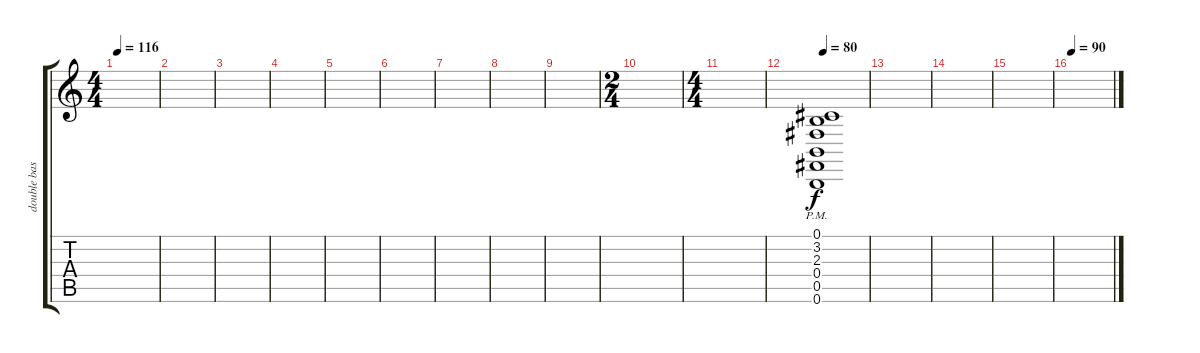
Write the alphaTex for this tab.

\track ("double bass" "double bas") {instrument taikodrum}
\staff {score tabs}
\tuning (Db4 Ab3 E3 B2 Gb2 B1) {hide}
\ts (4 4)
\tempo 116
\clef g2
\ks c
|
|
|
|
|
|
|
|
|
\ts (2 4)
|
\ts (4 4)
|
\tempo 80
(0.1 3.2 2.3 0.4 0.5{pm} 0.6{pm}).1 |
|
|
|
\tempo 80
\tempo 90
